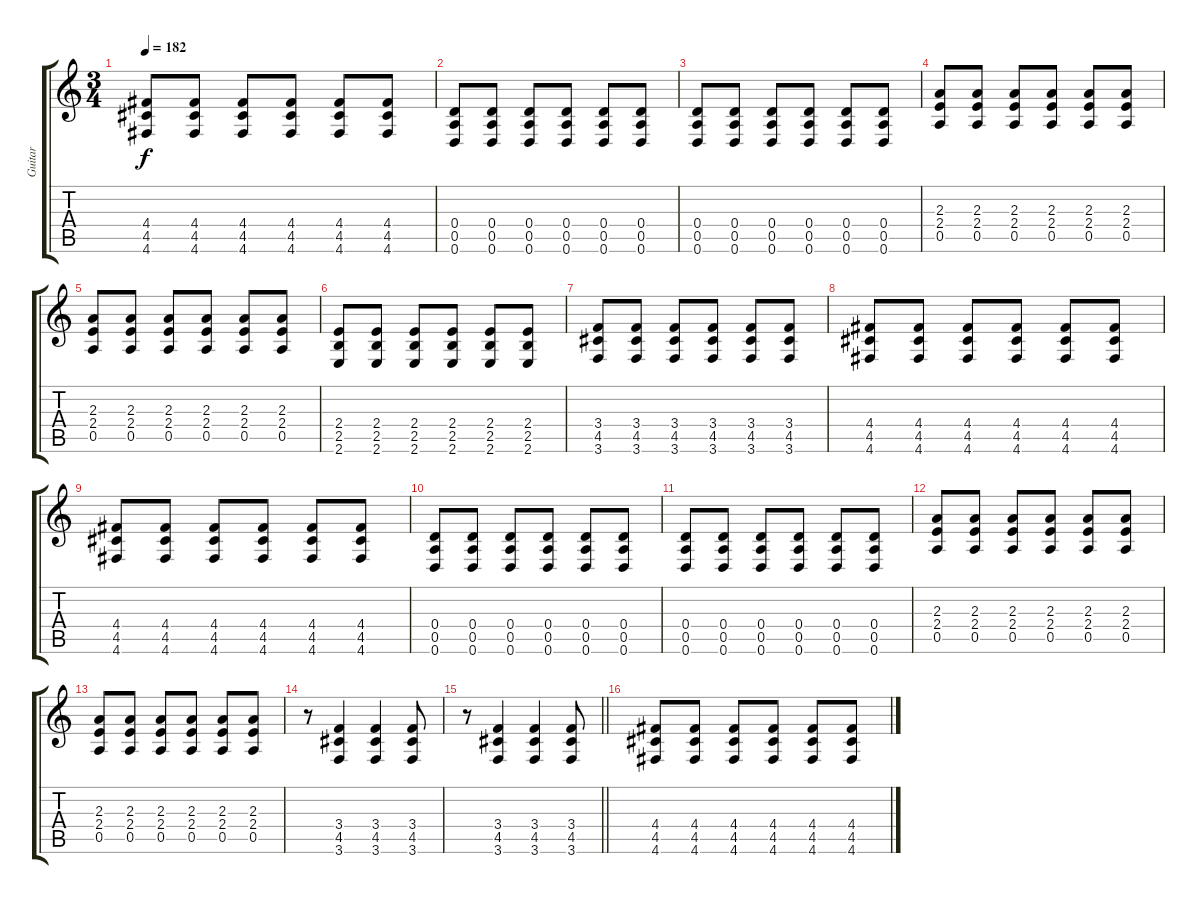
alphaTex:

\track ("Guitar" "Guitar") {instrument distortionguitar}
\staff {score tabs}
\tuning (E4 B3 G3 D3 A2 D2) {hide}
\ts (3 4)
\tempo 182
\clef g2
\ks c
(4.4 4.5 4.6).8{dy f} (4.4 4.5 4.6).8 (4.4 4.5 4.6).8 (4.4 4.5 4.6).8 (4.4 4.5 4.6).8 (4.4 4.5 4.6).8 |
(0.4 0.5 0.6).8 (0.4 0.5 0.6).8 (0.4 0.5 0.6).8 (0.4 0.5 0.6).8 (0.4 0.5 0.6).8 (0.4 0.5 0.6).8 |
(0.4 0.5 0.6).8 (0.4 0.5 0.6).8 (0.4 0.5 0.6).8 (0.4 0.5 0.6).8 (0.4 0.5 0.6).8 (0.4 0.5 0.6).8 |
(2.3 2.4 0.5).8 (2.3 2.4 0.5).8 (2.3 2.4 0.5).8 (2.3 2.4 0.5).8 (2.3 2.4 0.5).8 (2.3 2.4 0.5).8 |
(2.3 2.4 0.5).8 (2.3 2.4 0.5).8 (2.3 2.4 0.5).8 (2.3 2.4 0.5).8 (2.3 2.4 0.5).8 (2.3 2.4 0.5).8 |
(2.4 2.5 2.6).8 (2.4 2.5 2.6).8 (2.4 2.5 2.6).8 (2.4 2.5 2.6).8 (2.4 2.5 2.6).8 (2.4 2.5 2.6).8 |
(3.4 4.5 3.6).8 (3.4 4.5 3.6).8 (3.4 4.5 3.6).8 (3.4 4.5 3.6).8 (3.4 4.5 3.6).8 (3.4 4.5 3.6).8 |
(4.4 4.5 4.6).8 (4.4 4.5 4.6).8 (4.4 4.5 4.6).8 (4.4 4.5 4.6).8 (4.4 4.5 4.6).8 (4.4 4.5 4.6).8 |
(4.4 4.5 4.6).8 (4.4 4.5 4.6).8 (4.4 4.5 4.6).8 (4.4 4.5 4.6).8 (4.4 4.5 4.6).8 (4.4 4.5 4.6).8 |
(0.4 0.5 0.6).8 (0.4 0.5 0.6).8 (0.4 0.5 0.6).8 (0.4 0.5 0.6).8 (0.4 0.5 0.6).8 (0.4 0.5 0.6).8 |
(0.4 0.5 0.6).8 (0.4 0.5 0.6).8 (0.4 0.5 0.6).8 (0.4 0.5 0.6).8 (0.4 0.5 0.6).8 (0.4 0.5 0.6).8 |
(2.3 2.4 0.5).8 (2.3 2.4 0.5).8 (2.3 2.4 0.5).8 (2.3 2.4 0.5).8 (2.3 2.4 0.5).8 (2.3 2.4 0.5).8 |
(2.3 2.4 0.5).8 (2.3 2.4 0.5).8 (2.3 2.4 0.5).8 (2.3 2.4 0.5).8 (2.3 2.4 0.5).8 (2.3 2.4 0.5).8 |
r.8 (3.4 4.5 3.6).4 (3.4 4.5 3.6).4 (3.4 4.5 3.6).8 |
\barLineRight lightlight
r.8 (3.4 4.5 3.6).4 (3.4 4.5 3.6).4 (3.4 4.5 3.6).8 |
(4.4 4.5 4.6).8 (4.4 4.5 4.6).8 (4.4 4.5 4.6).8 (4.4 4.5 4.6).8 (4.4 4.5 4.6).8 (4.4 4.5 4.6).8
